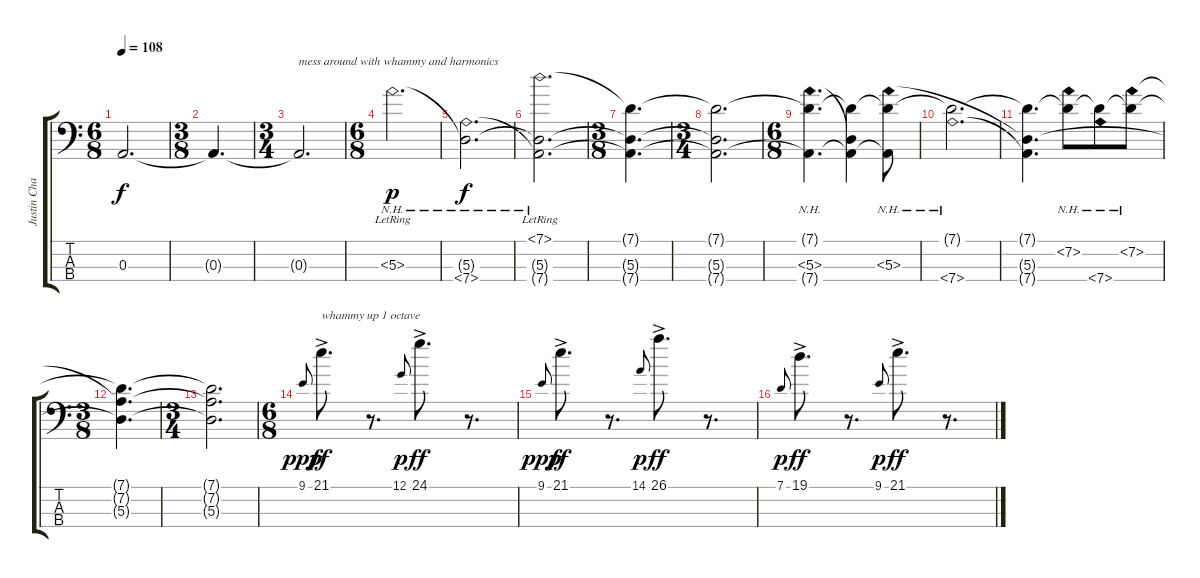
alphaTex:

\track ("Justin Chancellor" "Justin Cha") {instrument electricbasspick}
\staff {score tabs}
\tuning (G2 D2 A1 D1) {hide}
\ts (6 8)
\tempo 108
\clef f4
\ks c
0.3{t}.2{d dy f} |
\ts (3 8)
0.3{t}.4{d} |
\ts (3 4)
0.3{t}.2{d txt "mess around with whammy and harmonics"} |
\ts (6 8)
5.3{nh lr}.2{d dy p instrument electricbasspick} |
(5.3{t} 7.4{nh}).2{d dy f} |
(7.1{nh lr} 5.3{t} 7.4{t}).2{d} |
\ts (3 8)
(7.1{t} 5.3{t} 7.4{t}).4{d} |
\ts (3 4)
(7.1{t} 5.3{t} 7.4{t}).2{d} |
\ts (6 8)
(7.1{t} 5.3{nh} 7.4{t}).4{d} (7.1{t} 5.3{t} 7.4{t}).4 (7.1{t} 5.3{nh} 7.4{t}).8 |
(7.1{t} 7.4{nh}).2{d} |
(7.1{t} 5.3{t} 7.4{t}).4{d} (7.1{t} 7.2{nh}).8 (7.1{t} 7.4{nh}).8 (7.1{t} 7.2{nh}).8 |
\ts (3 8)
(7.1{t} 7.2{t} 5.3{t}).4{d} |
\ts (3 4)
(7.1{t} 7.2{t} 5.3{t}).2{d} |
\ts (6 8)
9.1.8{gr onbeat dy ppp} 21.1{ac}.8{d txt "whammy up 1 octave" dy ff} r.8{d} 12.1.8{gr onbeat dy p} 24.1{ac}.8{d dy ff} r.8{d} |
9.1.8{gr onbeat dy ppp} 21.1{ac}.8{d dy ff} r.8{d} 14.1.8{gr onbeat dy p} 26.1{ac}.8{d dy ff} r.8{d} |
7.1.8{gr onbeat dy p} 19.1{ac}.8{d dy ff} r.8{d} 9.1.8{gr onbeat dy p} 21.1{ac}.8{d dy ff} r.8{d}
